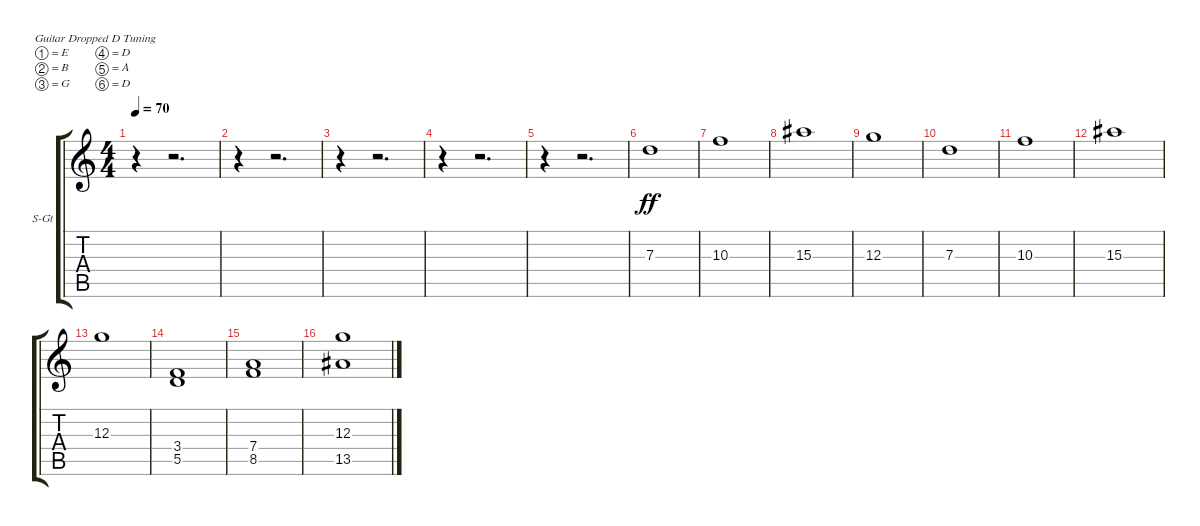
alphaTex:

\bracketExtendMode groupsimilarinstruments
\firstSystemTrackNameOrientation horizontal
\otherSystemsTrackNameOrientation horizontal
\track ("Track 2" "S-Gt") {instrument pad2warm}
\staff {score tabs}
\tuning (E4 B3 G3 D3 A2 D2)
\displaytranspose 12
\ts (4 4)
\tempo 70
\clef g2
\ks c
r.4{dy ff} r.2{d} |
r.4 r.2{d} |
r.4 r.2{d} |
r.4 r.2{d} |
r.4 r.2{d} |
7.3.1 |
10.3.1 |
15.3.1 |
12.3.1 |
7.3.1 |
10.3.1 |
15.3.1 |
12.3.1 |
(3.4 5.5).1 |
(7.4 8.5).1 |
(12.3 13.5).1
